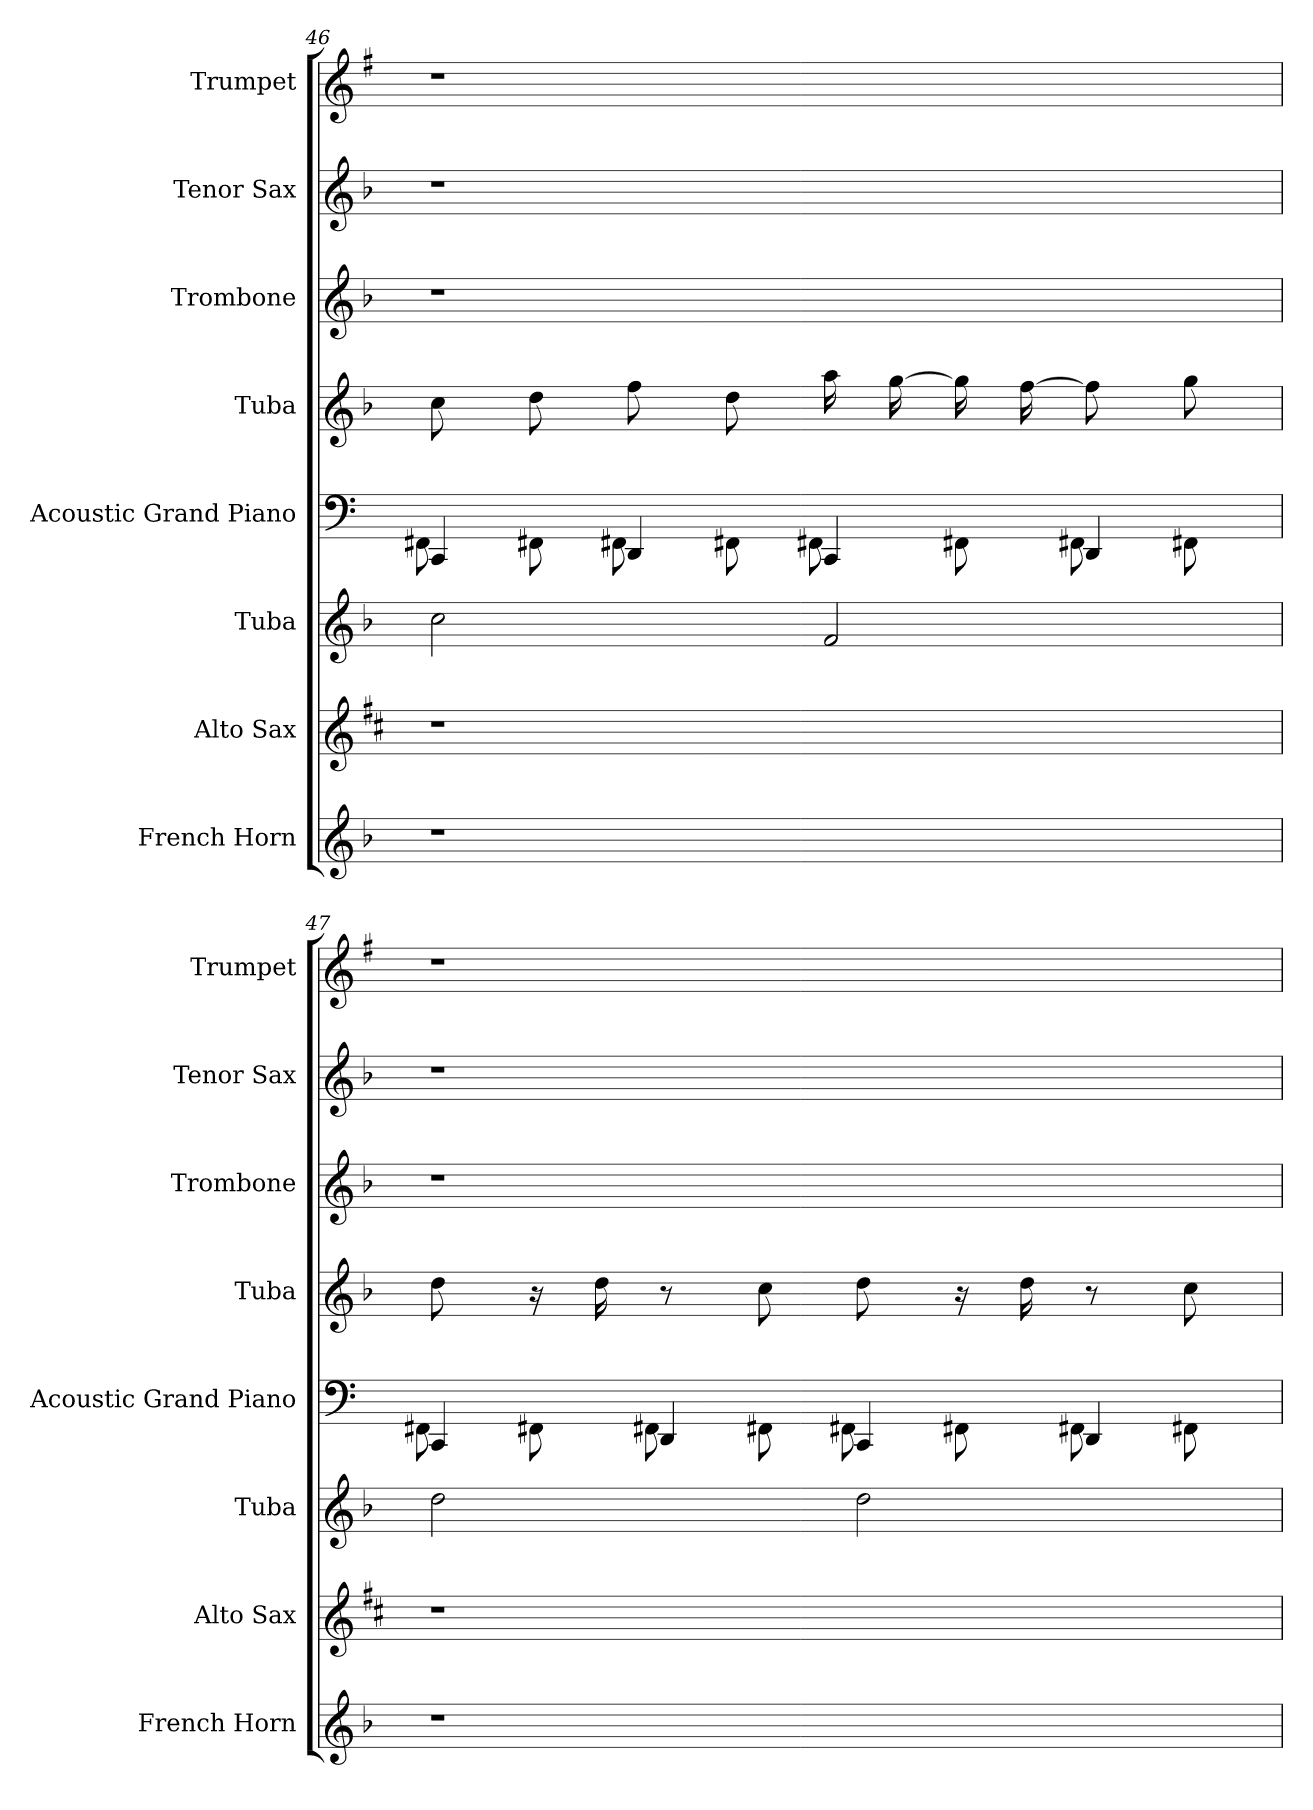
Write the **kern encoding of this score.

**kern	**kern	**kern	**kern	**kern	**kern	**kern	**kern
*part8	*part7	*part6	*part5	*part4	*part3	*part2	*part1
*staff8	*staff7	*staff6	*staff5	*staff4	*staff3	*staff2	*staff1
*I"French Horn	*I"Alto Sax	*I"Tuba	*I"Acoustic Grand Piano	*I"Tuba	*I"Trombone	*I"Tenor Sax	*I"Trumpet
*I'French Horn	*I'Alto Sax	*I'Tuba	*I'Acoustic Grand Piano	*I'Tuba	*I'Trombone	*I'Tenor Sax	*I'Trumpet
*clefG2	*clefG2	*clefG2	*clefF4	*clefG2	*clefG2	*clefG2	*clefG2
*ITrd8c14	*ITrd5c9	*ITrd15c26	*	*ITrd15c26	*ITrd8c14	*ITrd8c14	*ITrd1c2
*k[b-]	*k[b-]	*k[b-]	*	*k[b-]	*k[b-]	*k[b-]	*k[b-]
=46	=46	=46	=46	=46	=46	=46	=46
*	*	*	*^	*	*	*	*
1r	1r	2C	4CC	8FF#X	8C	1r	1r	1r
.	.	.	.	8FF#X	8D	.	.	.
.	.	.	4DD	8FF#X	8F	.	.	.
.	.	.	.	8FF#X	8D	.	.	.
.	.	2FF	4CC	8FF#X	16A	.	.	.
.	.	.	.	.	[16G	.	.	.
.	.	.	.	8FF#X	16G]	.	.	.
.	.	.	.	.	[16F	.	.	.
.	.	.	4DD	8FF#X	8F]	.	.	.
.	.	.	.	8FF#X	8G	.	.	.
=47	=47	=47	=47	=47	=47	=47	=47	=47
1r	1r	2D	4CC	8FF#X	8D	1r	1r	1r
.	.	.	.	8FF#X	16r	.	.	.
.	.	.	.	.	16D	.	.	.
.	.	.	4DD	8FF#X	8r	.	.	.
.	.	.	.	8FF#X	8C	.	.	.
.	.	2D	4CC	8FF#X	8D	.	.	.
.	.	.	.	8FF#X	16r	.	.	.
.	.	.	.	.	16D	.	.	.
.	.	.	4DD	8FF#X	8r	.	.	.
.	.	.	.	8FF#X	8C	.	.	.
*	*	*	*v	*v	*	*	*	*
=	=	=	=	=	=	=	=
*-	*-	*-	*-	*-	*-	*-	*-
